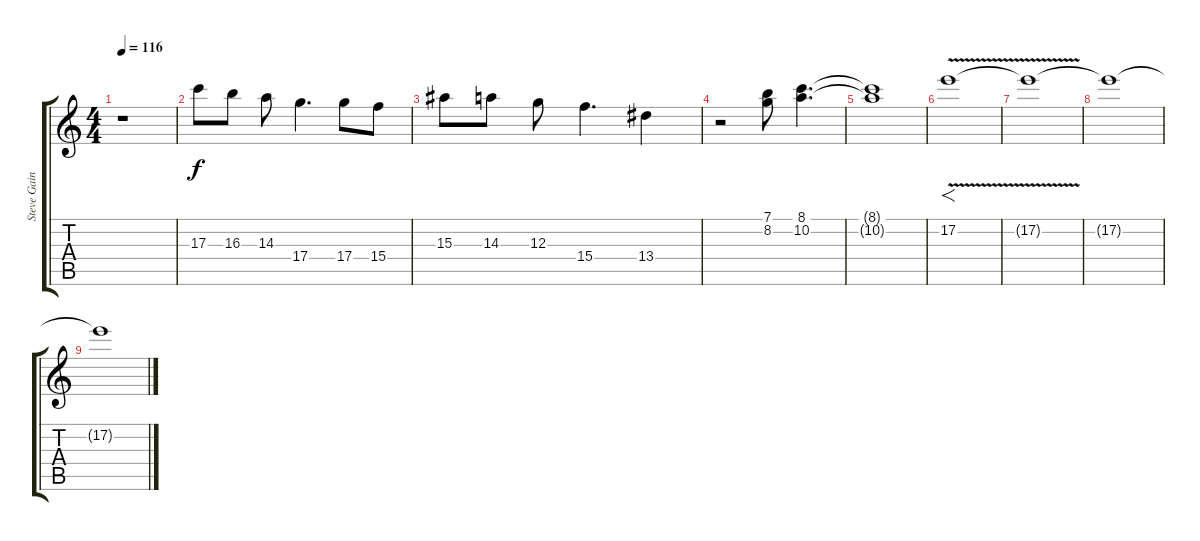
\track ("Steve Gaines" "Steve Gain") {instrument distortionguitar}
\staff {score tabs}
\tuning (E4 B3 G3 D3 A2 E2) {hide}
\ts (4 4)
\tempo 116
\clef g2
\ks c
r.1{dy f} |
17.3.8 16.3.8 14.3.8 17.4.4{d} 17.4.8 15.4.8 |
15.3.8 14.3.8 12.3.8 15.4.4{d} 13.4.4 |
r.2 (7.1 8.2).8 (8.1 10.2).4{d} |
(8.1{t} 10.2{t}).1 |
17.2{v}.1{f} |
17.2{t}.1 |
17.2{t}.1 |
17.2{t}.1
